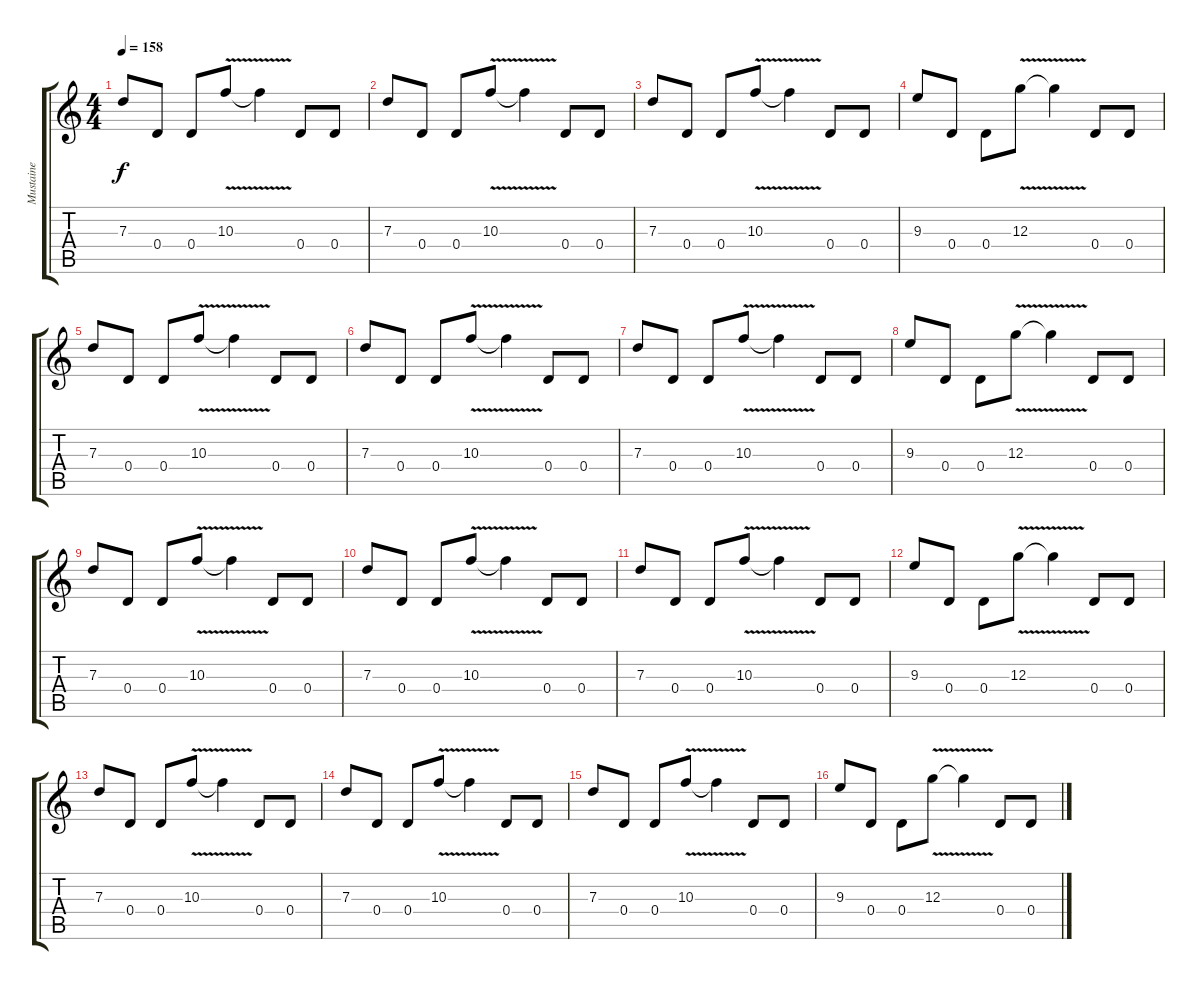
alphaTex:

\track ("Mustaine" "Mustaine") {instrument distortionguitar}
\staff {score tabs}
\tuning (E4 B3 G3 D3 A2 E2) {hide}
\ts (4 4)
\tempo 158
\clef g2
\ks c
7.3.8{dy f} 0.4.8 0.4.8 10.3{v}.8 10.3{t}.4 0.4.8 0.4.8 |
7.3.8 0.4.8 0.4.8 10.3{v}.8 10.3{t}.4 0.4.8 0.4.8 |
7.3.8 0.4.8 0.4.8 10.3{v}.8 10.3{t}.4 0.4.8 0.4.8 |
9.3.8 0.4.8 0.4.8 12.3{v}.8 12.3{t}.4 0.4.8 0.4.8 |
7.3.8 0.4.8 0.4.8 10.3{v}.8 10.3{t}.4 0.4.8 0.4.8 |
7.3.8 0.4.8 0.4.8 10.3{v}.8 10.3{t}.4 0.4.8 0.4.8 |
7.3.8 0.4.8 0.4.8 10.3{v}.8 10.3{t}.4 0.4.8 0.4.8 |
9.3.8 0.4.8 0.4.8 12.3{v}.8 12.3{t}.4 0.4.8 0.4.8 |
7.3.8 0.4.8 0.4.8 10.3{v}.8 10.3{t}.4 0.4.8 0.4.8 |
7.3.8 0.4.8 0.4.8 10.3{v}.8 10.3{t}.4 0.4.8 0.4.8 |
7.3.8 0.4.8 0.4.8 10.3{v}.8 10.3{t}.4 0.4.8 0.4.8 |
9.3.8 0.4.8 0.4.8 12.3{v}.8 12.3{t}.4 0.4.8 0.4.8 |
7.3.8 0.4.8 0.4.8 10.3{v}.8 10.3{t}.4 0.4.8 0.4.8 |
7.3.8 0.4.8 0.4.8 10.3{v}.8 10.3{t}.4 0.4.8 0.4.8 |
7.3.8 0.4.8 0.4.8 10.3{v}.8 10.3{t}.4 0.4.8 0.4.8 |
9.3.8 0.4.8 0.4.8 12.3{v}.8 12.3{t}.4 0.4.8 0.4.8
